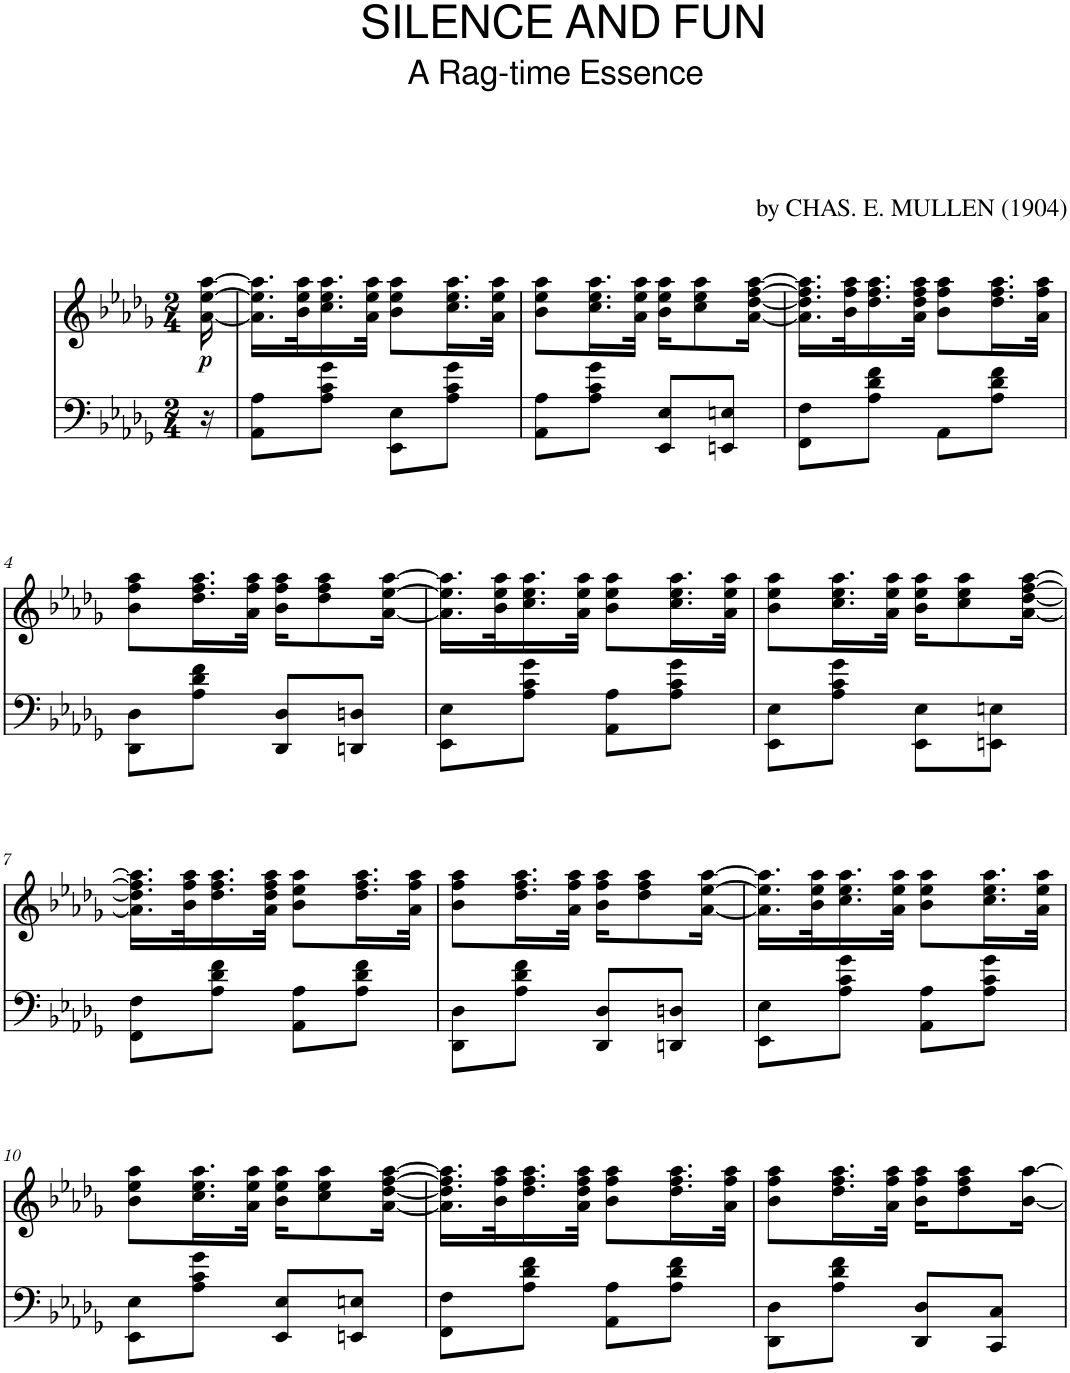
**kern	**kern	**dynam
*part2	*part1	*part1
*staff2	*staff1	*staff1
*I"Piano	*I"Piano	*
*I'Pno	*I'Pno	*
*clefF4	*clefG2	*
*k[b-e-a-d-g-]	*k[b-e-a-d-g-]	*
*D-:	*D-:	*
*M2/4	*M2/4	*
=1	=1	=1
!	!	!LO:DY:b
16r	[16a-\ [16ee-\ [16aa-\	p
=1X1	=1X1	=1X1
8AA-\ 8A-\L	16.a-\] 16.ee-\] 16.aa-\]LL	.
.	32b-\ 32ee-\ 32aa-\K	.
8A-\ 8c\ 8g-\J	16.cc\ 16.ee-\ 16.aa-\	.
.	32a-\ 32ee-\ 32aa-\JJk	.
8EE-\ 8E-\L	8b-\ 8ee-\ 8aa-\L	.
8A-\ 8c\ 8g-\J	16.cc\ 16.ee-\ 16.aa-\L	.
.	32a-\ 32ee-\ 32aa-\JJk	.
=2	=2	=2
8AA-\ 8A-\L	8b-\ 8ee-\ 8aa-\L	.
8A-\ 8c\ 8g-\J	16.cc\ 16.ee-\ 16.aa-\L	.
.	32a-\ 32ee-\ 32aa-\JJk	.
8EE-/ 8E-/L	16b-\ 16ee-\ 16aa-\KL	.
.	8cc\ 8ee-\ 8aa-\	.
8EEn/ 8En/J	.	.
.	[16a-\ [16dd-\ [16ff\ [16aa-\Jk	.
=3	=3	=3
8FF\ 8F\L	16.a-\] 16.dd-\] 16.ff\] 16.aa-\]LL	.
.	32b-\ 32ff\ 32aa-\K	.
8A-\ 8d-\ 8f\J	16.dd-\ 16.ff\ 16.aa-\	.
.	32a-\ 32dd-\ 32ff\ 32aa-\JJk	.
8AA-\L	8b-\ 8ff\ 8aa-\L	.
8A-\ 8d-\ 8f\J	16.dd-\ 16.ff\ 16.aa-\L	.
.	32a-\ 32ff\ 32aa-\JJk	.
!!LO:LB:g=z
=4	=4	=4
8DD-\ 8D-\L	8b-\ 8ff\ 8aa-\L	.
8A-\ 8d-\ 8f\J	16.dd-\ 16.ff\ 16.aa-\L	.
.	32a-\ 32ff\ 32aa-\JJk	.
8DD-/ 8D-/L	16b-\ 16ff\ 16aa-\KL	.
.	8dd-\ 8ff\ 8aa-\	.
8DDn/ 8Dn/J	.	.
.	[16a-\ [16ee-\ [16aa-\Jk	.
=5	=5	=5
8EE-\ 8E-\L	16.a-\] 16.ee-\] 16.aa-\]LL	.
.	32b-\ 32ee-\ 32aa-\K	.
8A-\ 8c\ 8g-\J	16.cc\ 16.ee-\ 16.aa-\	.
.	32a-\ 32ee-\ 32aa-\JJk	.
8AA-\ 8A-\L	8b-\ 8ee-\ 8aa-\L	.
8A-\ 8c\ 8g-\J	16.cc\ 16.ee-\ 16.aa-\L	.
.	32a-\ 32ee-\ 32aa-\JJk	.
=6	=6	=6
8EE-\ 8E-\L	8b-\ 8ee-\ 8aa-\L	.
8A-\ 8c\ 8g-\J	16.cc\ 16.ee-\ 16.aa-\L	.
.	32a-\ 32ee-\ 32aa-\JJk	.
8EE-\ 8E-\L	16b-\ 16ee-\ 16aa-\KL	.
.	8cc\ 8ee-\ 8aa-\	.
8EEn\ 8En\J	.	.
.	[16a-\ [16dd-\ [16ff\ [16aa-\Jk	.
!!LO:LB:g=z
=7	=7	=7
8FF\ 8F\L	16.a-\] 16.dd-\] 16.ff\] 16.aa-\]LL	.
.	32b-\ 32ff\ 32aa-\K	.
8A-\ 8d-\ 8f\J	16.dd-\ 16.ff\ 16.aa-\	.
.	32a-\ 32dd-\ 32ff\ 32aa-\JJk	.
8AA-\ 8A-\L	8b-\ 8ee-\ 8aa-\L	.
8A-\ 8d-\ 8f\J	16.dd-\ 16.ff\ 16.aa-\L	.
.	32a-\ 32ff\ 32aa-\JJk	.
=8	=8	=8
8DD-\ 8D-\L	8b-\ 8ff\ 8aa-\L	.
8A-\ 8d-\ 8f\J	16.dd-\ 16.ff\ 16.aa-\L	.
.	32a-\ 32ff\ 32aa-\JJk	.
8DD-/ 8D-/L	16b-\ 16ff\ 16aa-\KL	.
.	8dd-\ 8ff\ 8aa-\	.
8DDn/ 8Dn/J	.	.
.	[16a-\ [16ee-\ [16aa-\Jk	.
=9	=9	=9
8EE-\ 8E-\L	16.a-\] 16.ee-\] 16.aa-\]LL	.
.	32b-\ 32ee-\ 32aa-\K	.
8A-\ 8c\ 8g-\J	16.cc\ 16.ee-\ 16.aa-\	.
.	32a-\ 32ee-\ 32aa-\JJk	.
8AA-\ 8A-\L	8b-\ 8ee-\ 8aa-\L	.
8A-\ 8c\ 8g-\J	16.cc\ 16.ee-\ 16.aa-\L	.
.	32a-\ 32ee-\ 32aa-\JJk	.
!!LO:LB:g=z
=10	=10	=10
8EE-\ 8E-\L	8b-\ 8ee-\ 8aa-\L	.
8A-\ 8c\ 8g-\J	16.cc\ 16.ee-\ 16.aa-\L	.
.	32a-\ 32ee-\ 32aa-\JJk	.
8EE-/ 8E-/L	16b-\ 16ee-\ 16aa-\KL	.
.	8cc\ 8ee-\ 8aa-\	.
8EEn/ 8En/J	.	.
.	[16a-\ [16dd-\ [16ff\ [16aa-\Jk	.
=11	=11	=11
8FF\ 8F\L	16.a-\] 16.dd-\] 16.ff\] 16.aa-\]LL	.
.	32b-\ 32ff\ 32aa-\K	.
8A-\ 8d-\ 8f\J	16.dd-\ 16.ff\ 16.aa-\	.
.	32a-\ 32dd-\ 32ff\ 32aa-\JJk	.
8AA-\ 8A-\L	8b-\ 8ff\ 8aa-\L	.
8A-\ 8d-\ 8f\J	16.dd-\ 16.ff\ 16.aa-\L	.
.	32a-\ 32ff\ 32aa-\JJk	.
=12	=12	=12
8DD-\ 8D-\L	8b-\ 8ff\ 8aa-\L	.
8A-\ 8d-\ 8f\J	16.dd-\ 16.ff\ 16.aa-\L	.
.	32a-\ 32ff\ 32aa-\JJk	.
8DD-/ 8D-/L	16b-\ 16ff\ 16aa-\KL	.
.	8dd-\ 8ff\ 8aa-\	.
8CC/ 8C/J	.	.
.	[16b-\ [16aa-\Jk	.
=	=	=
*-	*-	*-
